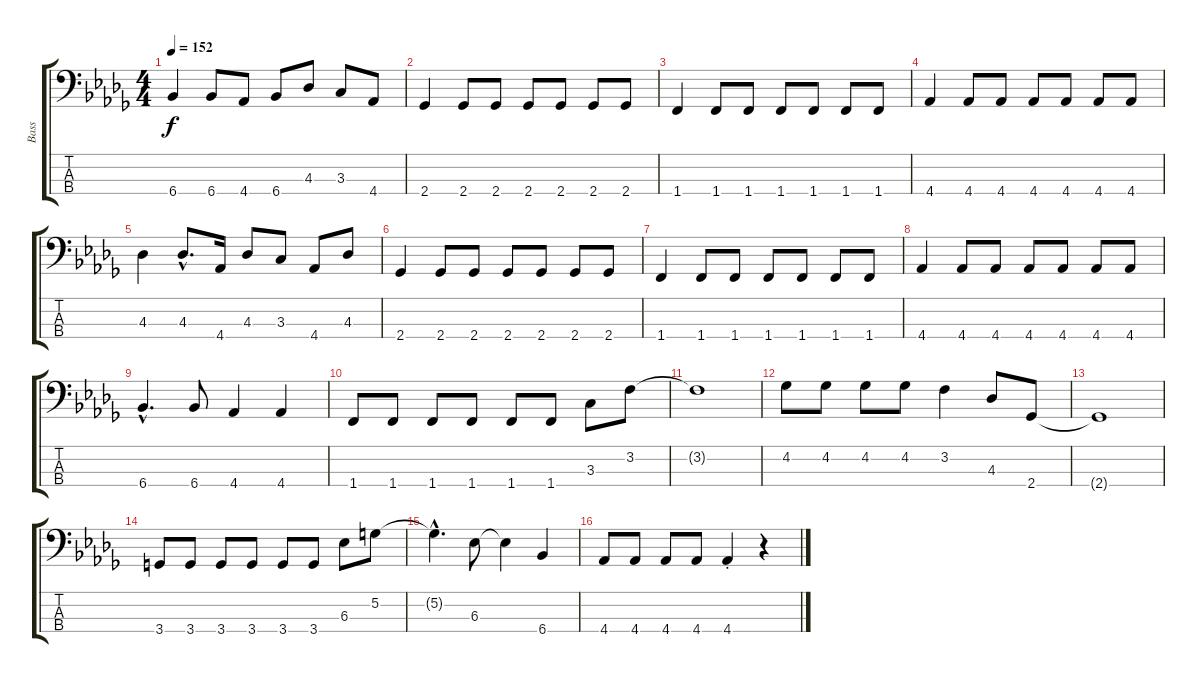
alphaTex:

\track ("Bass" "Bass") {instrument electricbasspick}
\staff {score tabs}
\tuning (G2 D2 A1 E1) {hide}
\ts (4 4)
\tempo 152
\clef f4
\ks db
6.4.4{dy f} 6.4.8 4.4.8 6.4.8 4.3.8 3.3.8 4.4.8 |
2.4.4 2.4.8 2.4.8 2.4.8 2.4.8 2.4.8 2.4.8 |
1.4.4 1.4.8 1.4.8 1.4.8 1.4.8 1.4.8 1.4.8 |
4.4.4 4.4.8 4.4.8 4.4.8 4.4.8 4.4.8 4.4.8 |
4.3.4 4.3{hac}.8{d} 4.4.16 4.3.8 3.3.8 4.4.8 4.3.8 |
2.4.4 2.4.8 2.4.8 2.4.8 2.4.8 2.4.8 2.4.8 |
1.4.4 1.4.8 1.4.8 1.4.8 1.4.8 1.4.8 1.4.8 |
4.4.4 4.4.8 4.4.8 4.4.8 4.4.8 4.4.8 4.4.8 |
6.4{hac}.4{d} 6.4.8 4.4.4 4.4.4 |
1.4.8 1.4.8 1.4.8 1.4.8 1.4.8 1.4.8 3.3.8 3.2.8 |
3.2{t}.1 |
4.2.8 4.2.8 4.2.8 4.2.8 3.2.4 4.3.8 2.4.8 |
2.4{t}.1 |
3.4.8 3.4.8 3.4.8 3.4.8 3.4.8 3.4.8 6.3.8 5.2.8 |
5.2{hac t}.4{d} 6.3.8 6.3{t}.4 6.4.4 |
4.4.8 4.4.8 4.4.8 4.4.8 4.4{st}.4 r.4
